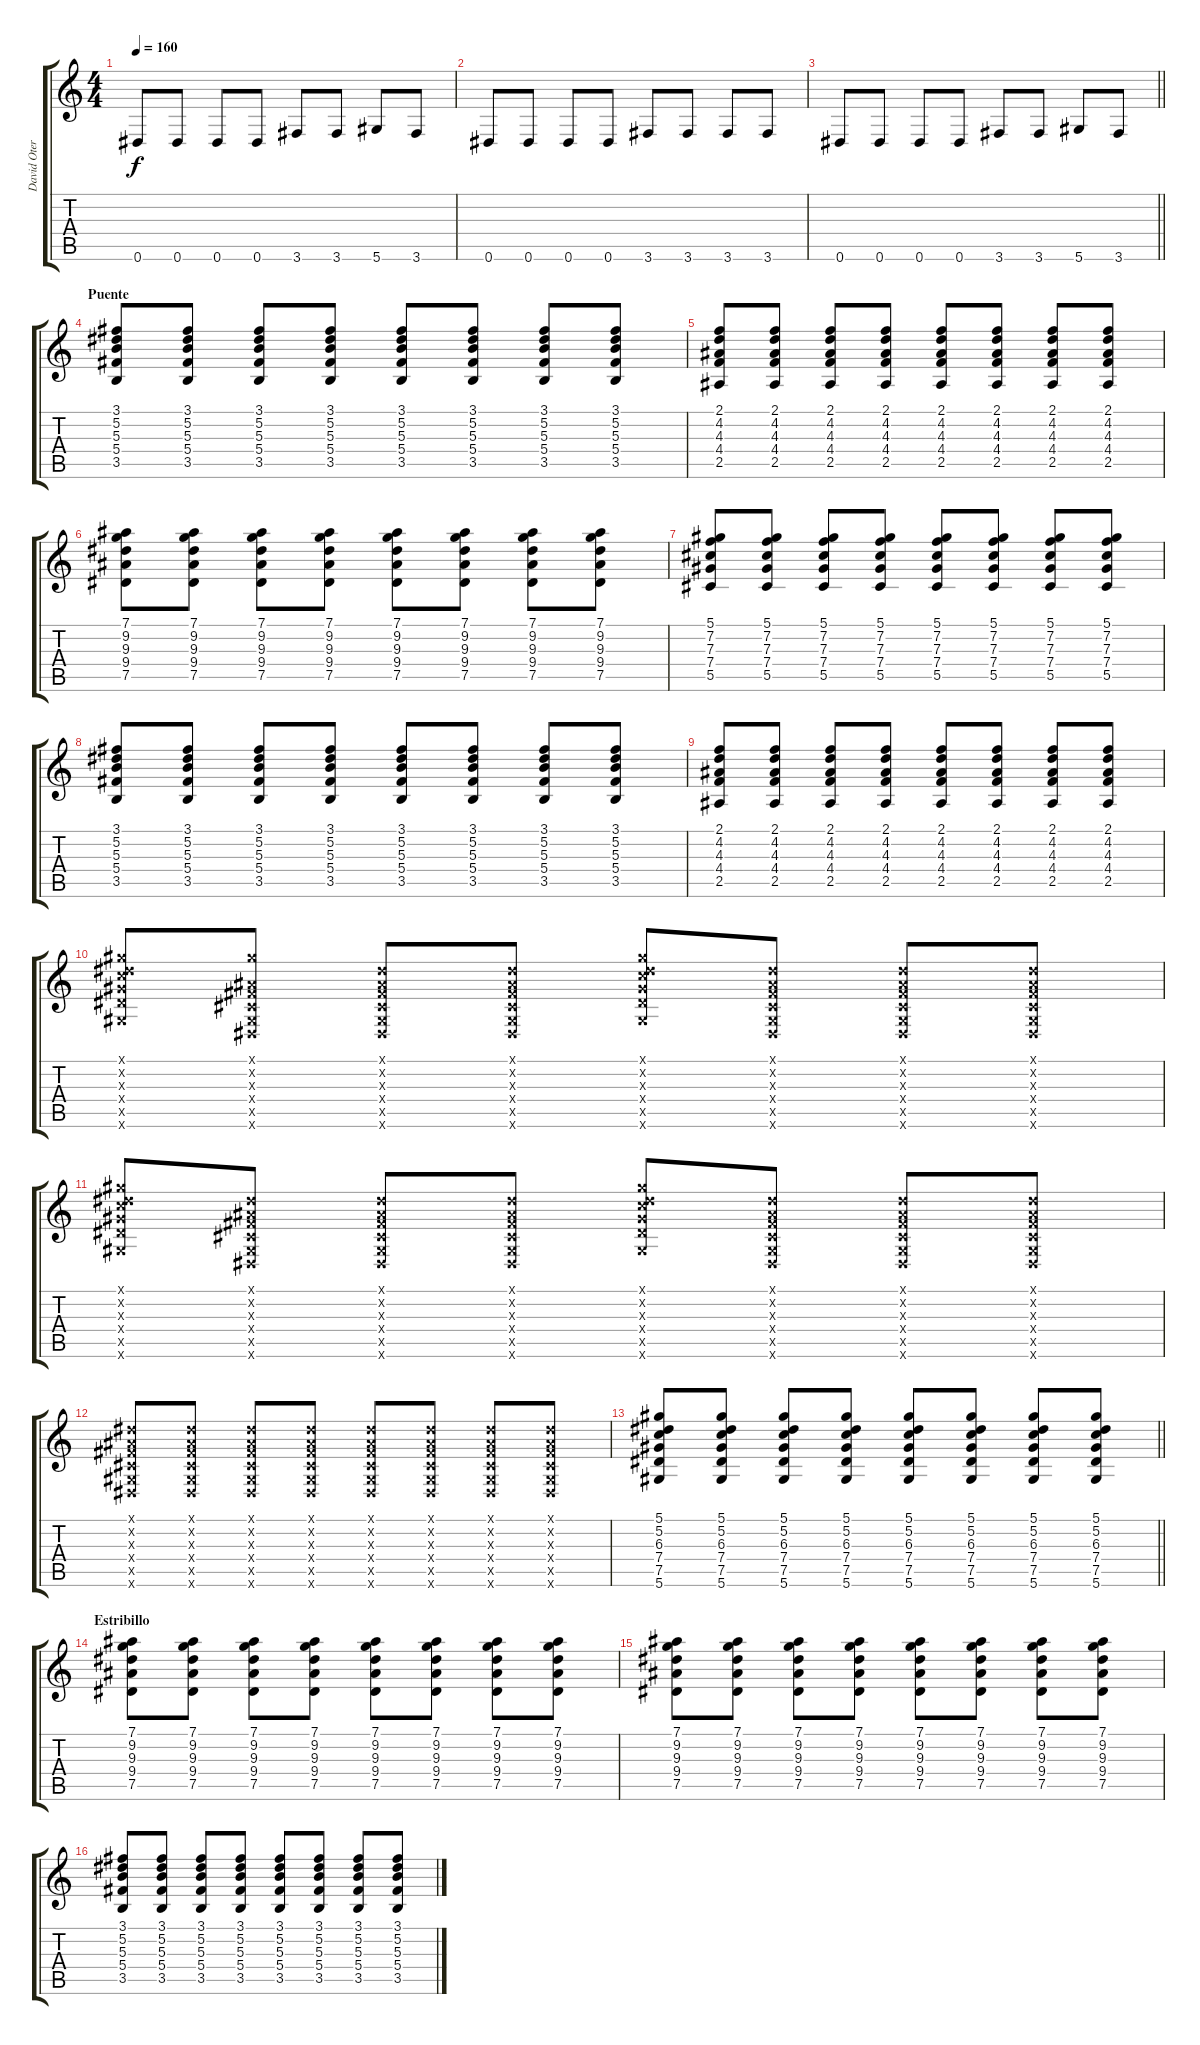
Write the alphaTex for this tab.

\track ("David Otero" "David Oter") {instrument distortionguitar}
\staff {score tabs}
\tuning (Eb4 Bb3 Gb3 Db3 Ab2 Eb2) {hide}
\ts (4 4)
\tempo 160
\clef g2
\ks c
0.6.8{dy f} 0.6.8 0.6.8 0.6.8 3.6.8 3.6.8 5.6.8 3.6.8 |
0.6.8 0.6.8 0.6.8 0.6.8 3.6.8 3.6.8 3.6.8 3.6.8 |
\barLineRight lightlight
0.6.8 0.6.8 0.6.8 0.6.8 3.6.8 3.6.8 5.6.8 3.6.8 |
\section ("" "Puente")
(3.1 5.2 5.3 5.4 3.5).8 (3.1 5.2 5.3 5.4 3.5).8 (3.1 5.2 5.3 5.4 3.5).8 (3.1 5.2 5.3 5.4 3.5).8 (3.1 5.2 5.3 5.4 3.5).8 (3.1 5.2 5.3 5.4 3.5).8 (3.1 5.2 5.3 5.4 3.5).8 (3.1 5.2 5.3 5.4 3.5).8 |
(2.1 4.2 4.3 4.4 2.5).8 (2.1 4.2 4.3 4.4 2.5).8 (2.1 4.2 4.3 4.4 2.5).8 (2.1 4.2 4.3 4.4 2.5).8 (2.1 4.2 4.3 4.4 2.5).8 (2.1 4.2 4.3 4.4 2.5).8 (2.1 4.2 4.3 4.4 2.5).8 (2.1 4.2 4.3 4.4 2.5).8 |
(7.1 9.2 9.3 9.4 7.5).8 (7.1 9.2 9.3 9.4 7.5).8 (7.1 9.2 9.3 9.4 7.5).8 (7.1 9.2 9.3 9.4 7.5).8 (7.1 9.2 9.3 9.4 7.5).8 (7.1 9.2 9.3 9.4 7.5).8 (7.1 9.2 9.3 9.4 7.5).8 (7.1 9.2 9.3 9.4 7.5).8 |
(5.1 7.2 7.3 7.4 5.5).8 (5.1 7.2 7.3 7.4 5.5).8 (5.1 7.2 7.3 7.4 5.5).8 (5.1 7.2 7.3 7.4 5.5).8 (5.1 7.2 7.3 7.4 5.5).8 (5.1 7.2 7.3 7.4 5.5).8 (5.1 7.2 7.3 7.4 5.5).8 (5.1 7.2 7.3 7.4 5.5).8 |
(3.1 5.2 5.3 5.4 3.5).8 (3.1 5.2 5.3 5.4 3.5).8 (3.1 5.2 5.3 5.4 3.5).8 (3.1 5.2 5.3 5.4 3.5).8 (3.1 5.2 5.3 5.4 3.5).8 (3.1 5.2 5.3 5.4 3.5).8 (3.1 5.2 5.3 5.4 3.5).8 (3.1 5.2 5.3 5.4 3.5).8 |
(2.1 4.2 4.3 4.4 2.5).8 (2.1 4.2 4.3 4.4 2.5).8 (2.1 4.2 4.3 4.4 2.5).8 (2.1 4.2 4.3 4.4 2.5).8 (2.1 4.2 4.3 4.4 2.5).8 (2.1 4.2 4.3 4.4 2.5).8 (2.1 4.2 4.3 4.4 2.5).8 (2.1 4.2 4.3 4.4 2.5).8 |
(5.1{x} 5.2{x} 6.3{x} 7.4{x} 7.5{x} 5.6{x}).8 (5.1{x} 0.2{x} 0.3{x} 0.4{x} 0.5{x} 0.6{x}).8 (0.1{x} 0.2{x} 0.3{x} 0.4{x} 0.5{x} 0.6{x}).8 (0.1{x} 0.2{x} 0.3{x} 0.4{x} 0.5{x} 0.6{x}).8 (5.1{x} 5.2{x} 6.3{x} 7.4{x} 7.5{x} 5.6{x}).8 (0.1{x} 0.2{x} 0.3{x} 0.4{x} 0.5{x} 0.6{x}).8 (0.1{x} 0.2{x} 0.3{x} 0.4{x} 0.5{x} 0.6{x}).8 (0.1{x} 0.2{x} 0.3{x} 0.4{x} 0.5{x} 0.6{x}).8 |
(5.1{x} 5.2{x} 6.3{x} 7.4{x} 7.5{x} 5.6{x}).8 (0.1{x} 0.2{x} 0.3{x} 0.4{x} 0.5{x} 0.6{x}).8 (0.1{x} 0.2{x} 0.3{x} 0.4{x} 0.5{x} 0.6{x}).8 (0.1{x} 0.2{x} 0.3{x} 0.4{x} 0.5{x} 0.6{x}).8 (5.1{x} 5.2{x} 6.3{x} 7.4{x} 7.5{x} 5.6{x}).8 (0.1{x} 0.2{x} 0.3{x} 0.4{x} 0.5{x} 0.6{x}).8 (0.1{x} 0.2{x} 0.3{x} 0.4{x} 0.5{x} 0.6{x}).8 (0.1{x} 0.2{x} 0.3{x} 0.4{x} 0.5{x} 0.6{x}).8 |
(0.1{x} 0.2{x} 0.3{x} 0.4{x} 0.5{x} 0.6{x}).8 (0.1{x} 0.2{x} 0.3{x} 0.4{x} 0.5{x} 0.6{x}).8 (0.1{x} 0.2{x} 0.3{x} 0.4{x} 0.5{x} 0.6{x}).8 (0.1{x} 0.2{x} 0.3{x} 0.4{x} 0.5{x} 0.6{x}).8 (0.1{x} 0.2{x} 0.3{x} 0.4{x} 0.5{x} 0.6{x}).8 (0.1{x} 0.2{x} 0.3{x} 0.4{x} 0.5{x} 0.6{x}).8 (0.1{x} 0.2{x} 0.3{x} 0.4{x} 0.5{x} 0.6{x}).8 (0.1{x} 0.2{x} 0.3{x} 0.4{x} 0.5{x} 0.6{x}).8 |
\barLineRight lightlight
(5.1 5.2 6.3 7.4 7.5 5.6).8 (5.1 5.2 6.3 7.4 7.5 5.6).8 (5.1 5.2 6.3 7.4 7.5 5.6).8 (5.1 5.2 6.3 7.4 7.5 5.6).8 (5.1 5.2 6.3 7.4 7.5 5.6).8 (5.1 5.2 6.3 7.4 7.5 5.6).8 (5.1 5.2 6.3 7.4 7.5 5.6).8 (5.1 5.2 6.3 7.4 7.5 5.6).8 |
\section ("" "Estribillo")
(7.1 9.2 9.3 9.4 7.5).8 (7.1 9.2 9.3 9.4 7.5).8 (7.1 9.2 9.3 9.4 7.5).8 (7.1 9.2 9.3 9.4 7.5).8 (7.1 9.2 9.3 9.4 7.5).8 (7.1 9.2 9.3 9.4 7.5).8 (7.1 9.2 9.3 9.4 7.5).8 (7.1 9.2 9.3 9.4 7.5).8 |
(7.1 9.2 9.3 9.4 7.5).8 (7.1 9.2 9.3 9.4 7.5).8 (7.1 9.2 9.3 9.4 7.5).8 (7.1 9.2 9.3 9.4 7.5).8 (7.1 9.2 9.3 9.4 7.5).8 (7.1 9.2 9.3 9.4 7.5).8 (7.1 9.2 9.3 9.4 7.5).8 (7.1 9.2 9.3 9.4 7.5).8 |
(3.1 5.2 5.3 5.4 3.5).8 (3.1 5.2 5.3 5.4 3.5).8 (3.1 5.2 5.3 5.4 3.5).8 (3.1 5.2 5.3 5.4 3.5).8 (3.1 5.2 5.3 5.4 3.5).8 (3.1 5.2 5.3 5.4 3.5).8 (3.1 5.2 5.3 5.4 3.5).8 (3.1 5.2 5.3 5.4 3.5).8
